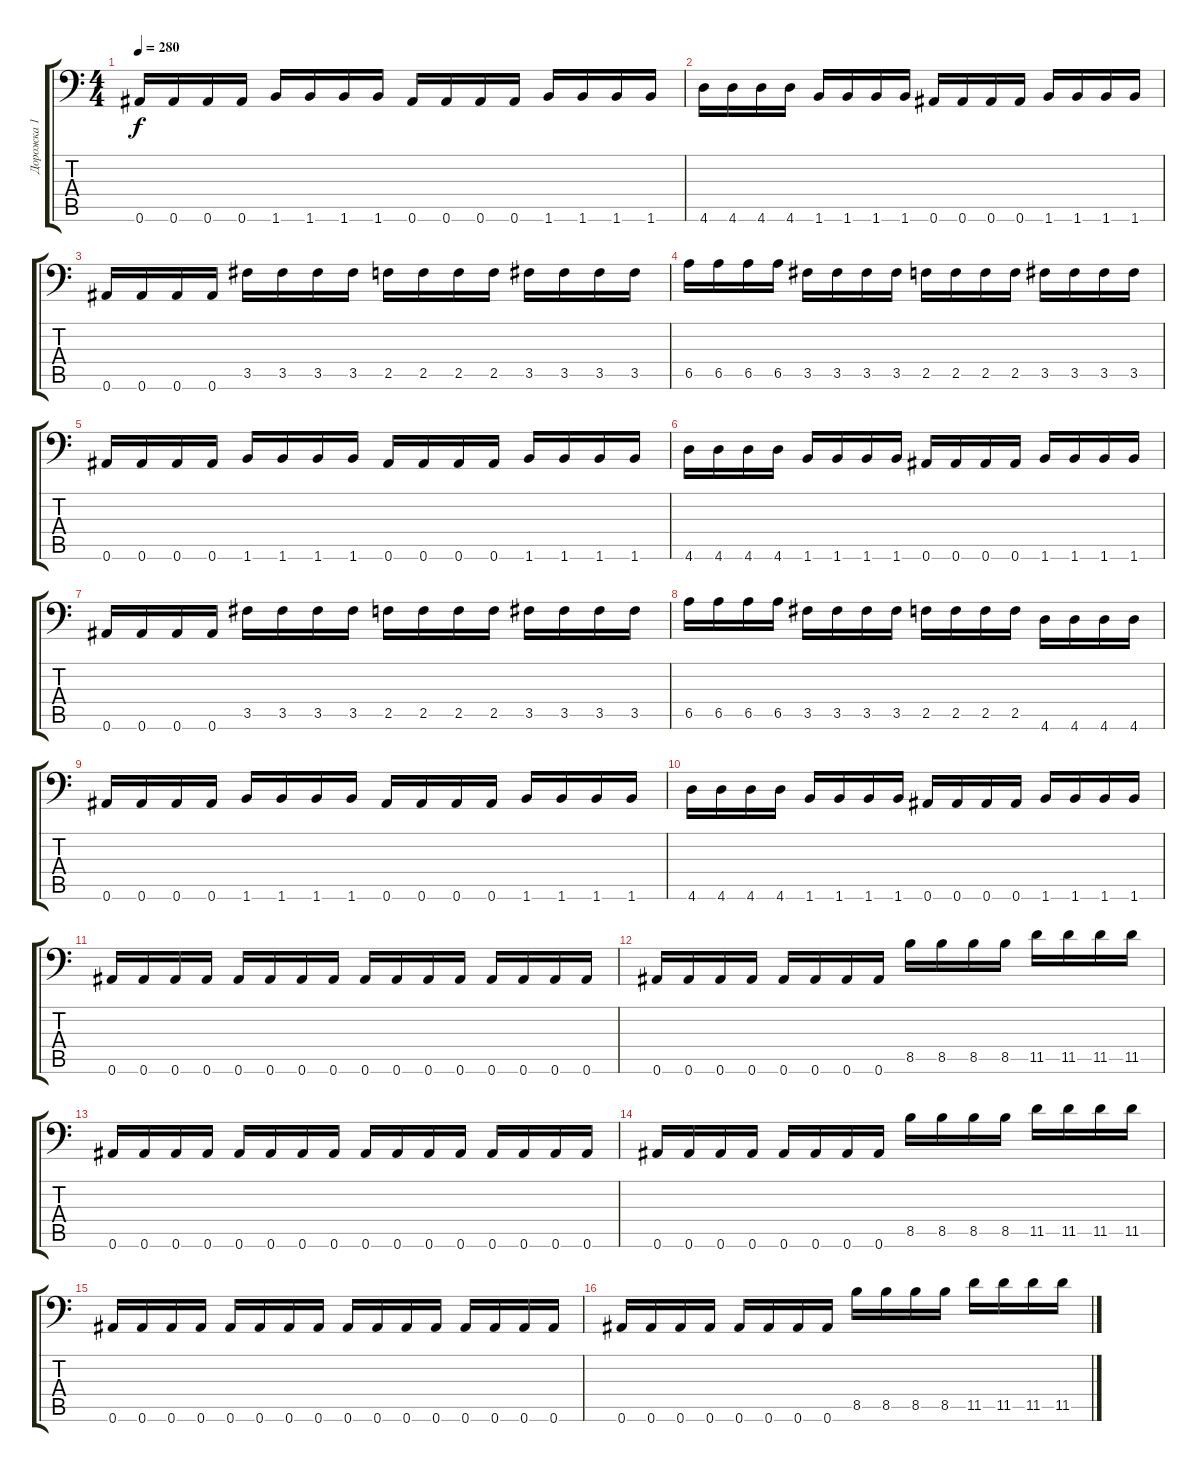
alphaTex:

\track ("Дорожка 1" "Дорожка 1") {instrument distortionguitar}
\staff {score tabs}
\tuning (Bb3 F3 Db3 Ab2 Eb2 Bb1) {hide}
\ts (4 4)
\tempo 280
\clef f4
\ks c
0.6.16{dy f} 0.6.16 0.6.16 0.6.16 1.6.16 1.6.16 1.6.16 1.6.16 0.6.16 0.6.16 0.6.16 0.6.16 1.6.16 1.6.16 1.6.16 1.6.16 |
4.6.16 4.6.16 4.6.16 4.6.16 1.6.16 1.6.16 1.6.16 1.6.16 0.6.16 0.6.16 0.6.16 0.6.16 1.6.16 1.6.16 1.6.16 1.6.16 |
0.6.16 0.6.16 0.6.16 0.6.16 3.5.16 3.5.16 3.5.16 3.5.16 2.5.16 2.5.16 2.5.16 2.5.16 3.5.16 3.5.16 3.5.16 3.5.16 |
6.5.16 6.5.16 6.5.16 6.5.16 3.5.16 3.5.16 3.5.16 3.5.16 2.5.16 2.5.16 2.5.16 2.5.16 3.5.16 3.5.16 3.5.16 3.5.16 |
0.6.16 0.6.16 0.6.16 0.6.16 1.6.16 1.6.16 1.6.16 1.6.16 0.6.16 0.6.16 0.6.16 0.6.16 1.6.16 1.6.16 1.6.16 1.6.16 |
4.6.16 4.6.16 4.6.16 4.6.16 1.6.16 1.6.16 1.6.16 1.6.16 0.6.16 0.6.16 0.6.16 0.6.16 1.6.16 1.6.16 1.6.16 1.6.16 |
0.6.16 0.6.16 0.6.16 0.6.16 3.5.16 3.5.16 3.5.16 3.5.16 2.5.16 2.5.16 2.5.16 2.5.16 3.5.16 3.5.16 3.5.16 3.5.16 |
6.5.16 6.5.16 6.5.16 6.5.16 3.5.16 3.5.16 3.5.16 3.5.16 2.5.16 2.5.16 2.5.16 2.5.16 4.6.16 4.6.16 4.6.16 4.6.16 |
0.6.16 0.6.16 0.6.16 0.6.16 1.6.16 1.6.16 1.6.16 1.6.16 0.6.16 0.6.16 0.6.16 0.6.16 1.6.16 1.6.16 1.6.16 1.6.16 |
4.6.16 4.6.16 4.6.16 4.6.16 1.6.16 1.6.16 1.6.16 1.6.16 0.6.16 0.6.16 0.6.16 0.6.16 1.6.16 1.6.16 1.6.16 1.6.16 |
0.6.16 0.6.16 0.6.16 0.6.16 0.6.16 0.6.16 0.6.16 0.6.16 0.6.16 0.6.16 0.6.16 0.6.16 0.6.16 0.6.16 0.6.16 0.6.16 |
0.6.16 0.6.16 0.6.16 0.6.16 0.6.16 0.6.16 0.6.16 0.6.16 8.5.16 8.5.16 8.5.16 8.5.16 11.5.16 11.5.16 11.5.16 11.5.16 |
0.6.16 0.6.16 0.6.16 0.6.16 0.6.16 0.6.16 0.6.16 0.6.16 0.6.16 0.6.16 0.6.16 0.6.16 0.6.16 0.6.16 0.6.16 0.6.16 |
0.6.16 0.6.16 0.6.16 0.6.16 0.6.16 0.6.16 0.6.16 0.6.16 8.5.16 8.5.16 8.5.16 8.5.16 11.5.16 11.5.16 11.5.16 11.5.16 |
0.6.16 0.6.16 0.6.16 0.6.16 0.6.16 0.6.16 0.6.16 0.6.16 0.6.16 0.6.16 0.6.16 0.6.16 0.6.16 0.6.16 0.6.16 0.6.16 |
0.6.16 0.6.16 0.6.16 0.6.16 0.6.16 0.6.16 0.6.16 0.6.16 8.5.16 8.5.16 8.5.16 8.5.16 11.5.16 11.5.16 11.5.16 11.5.16
